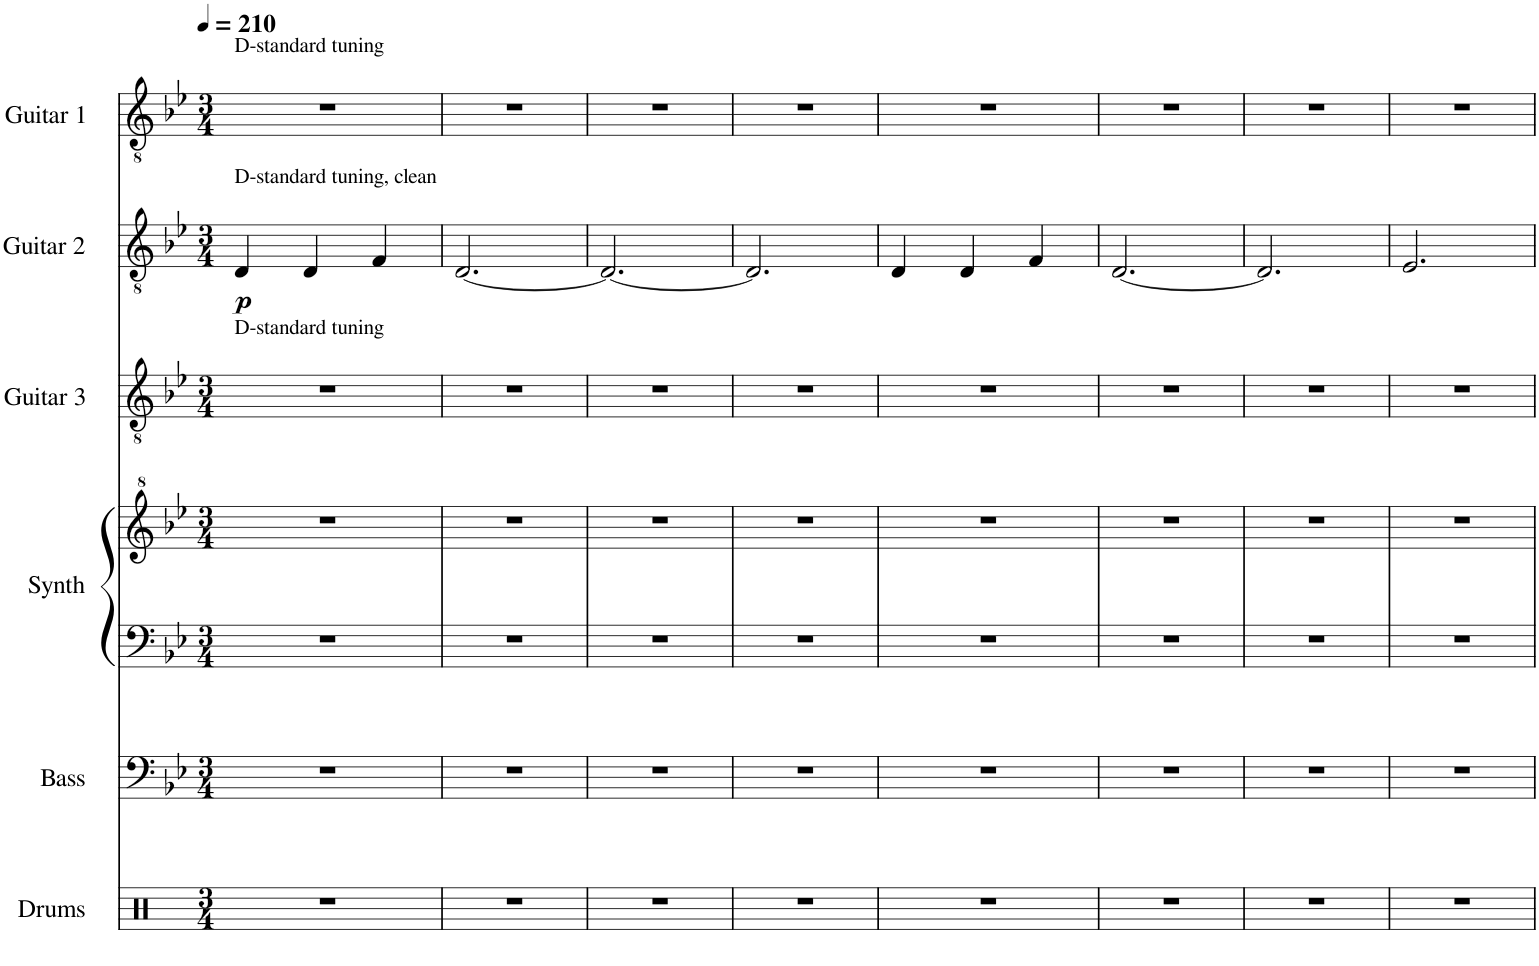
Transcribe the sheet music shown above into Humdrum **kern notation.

**kern	**kern	**kern	**kern	**kern	**kern	**dynam	**kern
*part6	*part5	*part4	*part4	*part3	*part2	*part2	*part1
*staff7	*staff6	*staff5	*staff4	*staff3	*staff2	*staff2	*staff1
*I"Drums	*I"Bass	*I"Synth	*	*I"Guitar 3	*I"Guitar 2	*	*I"Guitar 1
*I'D	*I'B	*I'S	*	*I'G3	*I'G2	*	*I'G1
*clefX	*clefF4	*clefF4	*clefG^2	*clefGv2	*clefGv2	*	*clefGv2
*	*Trd7c12	*	*	*	*	*	*
*k[b-e-]	*k[b-e-]	*k[b-e-]	*k[b-e-]	*k[b-e-]	*k[b-e-]	*	*k[b-e-]
*M3/4	*M3/4	*M3/4	*M3/4	*M3/4	*M3/4	*	*M3/4
*MM210	*MM210	*MM210	*MM210	*MM210	*MM210	*	*MM210
=1	=1	=1	=1	=1	=1	=1	=1
!	!	!	!	!	!	!	!LO:TX:a:t=D-standard tuning
!	!	!	!	!	!LO:TX:a:t=D-standard tuning, clean	!	!
!	!	!	!	!LO:TX:a:t=D-standard tuning	!	!	!
!	!	!	!	!	!	!LO:DY:b	!
2.r	2.r	2.r	2.r	2.r	4D/	p	2.r
.	.	.	.	.	4D/	.	.
.	.	.	.	.	4F/	.	.
=2	=2	=2	=2	=2	=2	=2	=2
2.r	2.r	2.r	2.r	2.r	[2.D/	.	2.r
=3	=3	=3	=3	=3	=3	=3	=3
2.r	2.r	2.r	2.r	2.r	2.D/_	.	2.r
=4	=4	=4	=4	=4	=4	=4	=4
2.r	2.r	2.r	2.r	2.r	2.D/]	.	2.r
=5	=5	=5	=5	=5	=5	=5	=5
2.r	2.r	2.r	2.r	2.r	4D/	.	2.r
.	.	.	.	.	4D/	.	.
.	.	.	.	.	4F/	.	.
=6	=6	=6	=6	=6	=6	=6	=6
2.r	2.r	2.r	2.r	2.r	[2.D/	.	2.r
=7	=7	=7	=7	=7	=7	=7	=7
2.r	2.r	2.r	2.r	2.r	2.D/]	.	2.r
=8	=8	=8	=8	=8	=8	=8	=8
2.r	2.r	2.r	2.r	2.r	2.E-/	.	2.r
=	=	=	=	=	=	=	=
*-	*-	*-	*-	*-	*-	*-	*-
